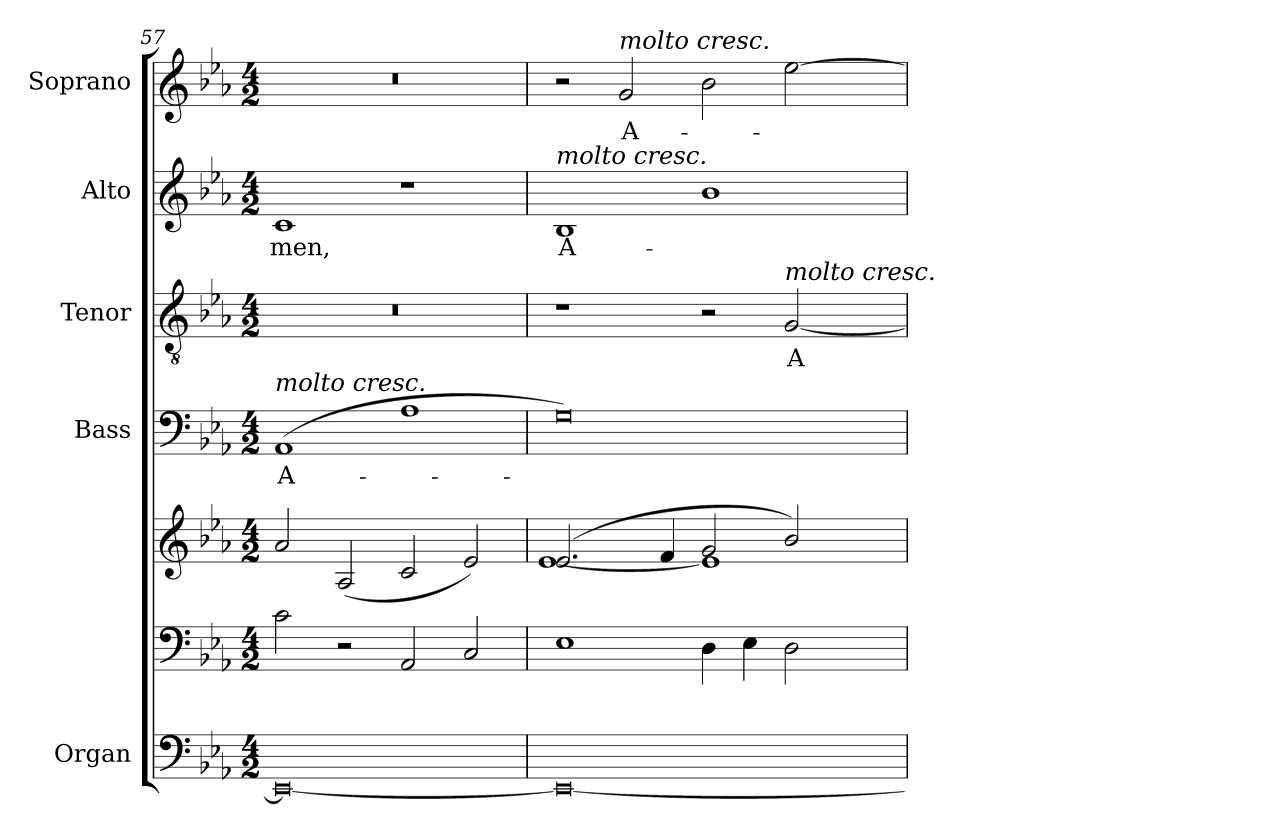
**kern	**kern	**kern	**kern	**text	**kern	**text	**kern	**text	**kern	**text
*part5	*part5	*part5	*part4	*part4	*part3	*part3	*part2	*part2	*part1	*part1
*staff7	*staff6	*staff5	*staff4	*staff4	*staff3	*staff3	*staff2	*staff2	*staff1	*staff1
*I"Organ	*	*	*I"Bass	*	*I"Tenor	*	*I"Alto	*	*I"Soprano	*
*clefF4	*clefF4	*clefG2	*clefF4	*	*clefGv2	*	*clefG2	*	*clefG2	*
*k[b-e-a-]	*k[b-e-a-]	*k[b-e-a-]	*k[b-e-a-]	*	*k[b-e-a-]	*	*k[b-e-a-]	*	*k[b-e-a-]	*
*E-:	*E-:	*E-:	*E-:	*	*E-:	*	*E-:	*	*E-:	*
*M4/2	*M4/2	*M4/2	*M4/2	*	*M4/2	*	*M4/2	*	*M4/2	*
=57	=57	=57	=57	=57	=57	=57	=57	=57	=57	=57
!	!	!	!LO:TX:a:i:t=molto cresc.	!	!	!	!	!	!	!
!	!	!	!	!LO:LY:b	!	!	!	!LO:LY:b	!	!
0EE-_	2c\	2a-/	(>1AA-	A-	0r	.	1c	-men,	0r	.
.	2r	(<2A-/	.	.	.	.	.	.	.	.
.	2AA-/	2c/	1A-	.	.	.	1r	.	.	.
.	2C/	2e-/)	.	.	.	.	.	.	.	.
=58	=58	=58	=58	=58	=58	=58	=58	=58	=58	=58
*	*	*^	*	*	*	*	*	*	*	*
!	!	!	!	!	!	!	!	!LO:TX:a:i:t=molto cresc.	!	!	!
!	!	!	!	!	!	!	!	!	!LO:LY:b	!	!
0EE-_	1E-	(>2.e-/	[1e-	0G)	.	1r	.	1B-	A-	2r	.
!	!	!	!	!	!	!	!	!	!	!LO:TX:a:i:t=molto cresc.	!
!	!	!	!	!	!	!	!	!	!	!	!LO:LY:b
.	.	.	.	.	.	.	.	.	.	2g/	A-
.	.	4f/	.	.	.	.	.	.	.	.	.
.	4D\	2g/	1e-]	.	.	2r	.	1b-	.	2b-\	.
.	4E-\	.	.	.	.	.	.	.	.	.	.
!	!	!	!	!	!	!LO:TX:a:i:t=molto cresc.	!	!	!	!	!
!	!	!	!	!	!	!	!LO:LY:b	!	!	!	!
.	2D\	2b-/)	.	.	.	[2G/	A-	.	.	[2ee-\	.
*	*	*v	*v	*	*	*	*	*	*	*	*
=	=	=	=	=	=	=	=	=	=	=
*-	*-	*-	*-	*-	*-	*-	*-	*-	*-	*-
